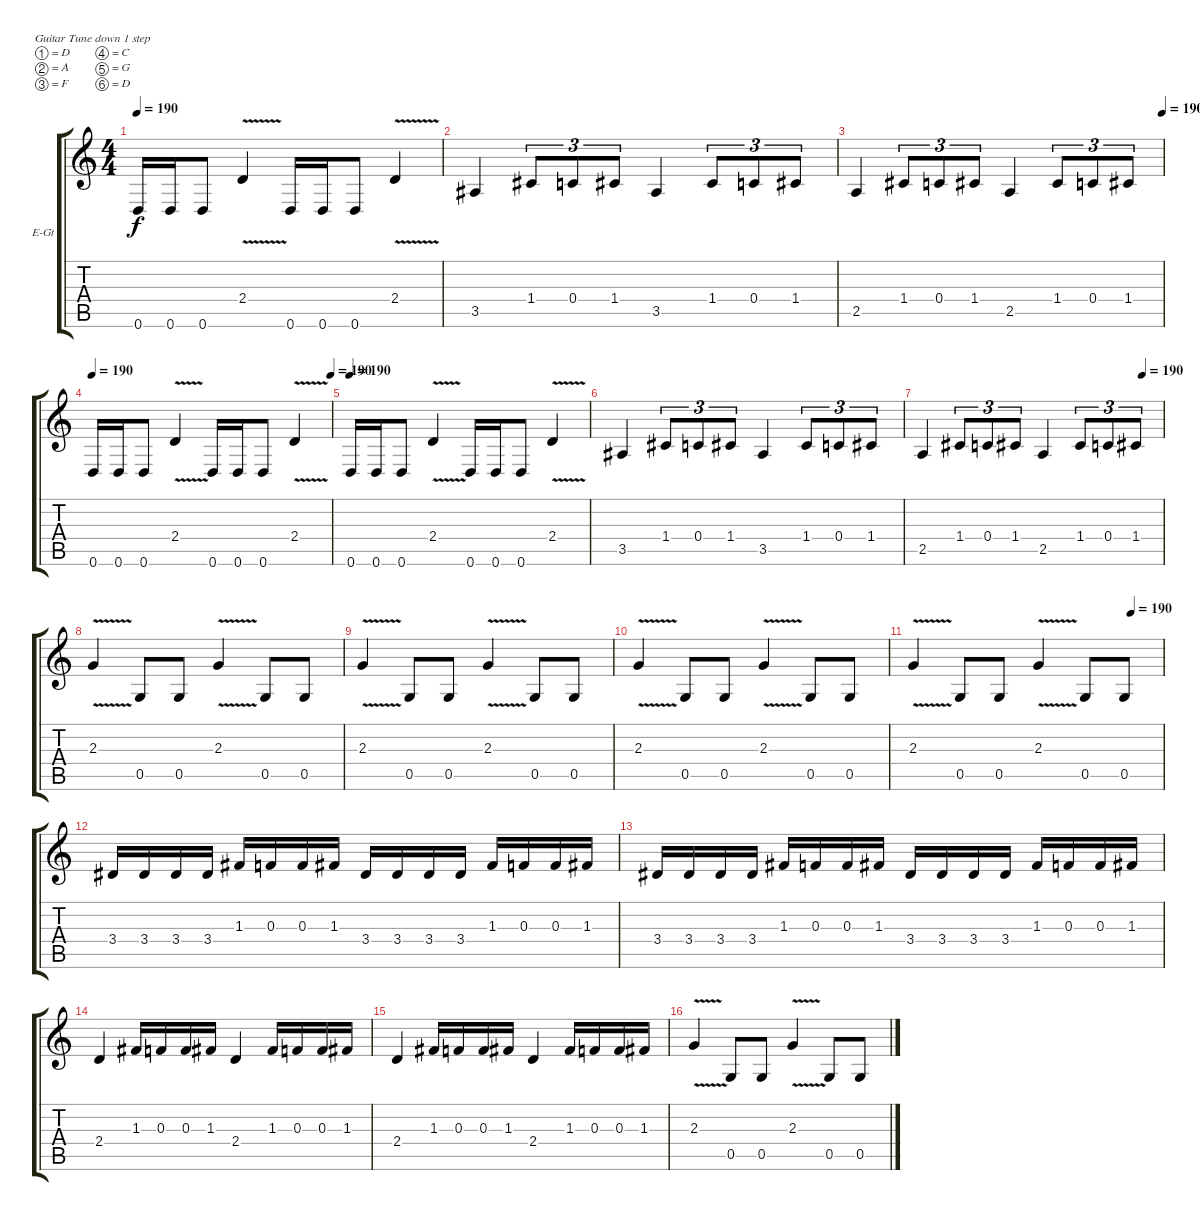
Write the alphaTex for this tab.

\bracketExtendMode groupsimilarinstruments
\firstSystemTrackNameOrientation horizontal
\otherSystemsTrackNameOrientation horizontal
\track ("Paul - Guitar 1" "E-Gt") {instrument distortionguitar}
\staff {score tabs}
\tuning (D4 A3 F3 C3 G2 D2)
\ts (4 4)
\tempo 190
\clef g2
\ks c
0.6.16{dy f} 0.6.16 0.6.8 2.4{v}.4 0.6.16 0.6.16 0.6.8 2.4{v}.4 |
3.5.4 1.4.8{tu (3 2)} 0.4.8{tu (3 2)} 1.4.8{tu (3 2)} 3.5.4 1.4.8{tu (3 2)} 0.4.8{tu (3 2)} 1.4.8{tu (3 2)} |
\tempo (190 1)
2.5.4 1.4.8{tu (3 2)} 0.4.8{tu (3 2)} 1.4.8{tu (3 2)} 2.5.4 1.4.8{tu (3 2)} 0.4.8{tu (3 2)} 1.4.8{tu (3 2)} |
\tempo 190
\tempo (190 1)
0.6.16 0.6.16 0.6.8 2.4{v}.4 0.6.16 0.6.16 0.6.8 2.4{v}.4 |
\tempo 190
0.6.16 0.6.16 0.6.8 2.4{v}.4 0.6.16 0.6.16 0.6.8 2.4{v}.4 |
3.5.4 1.4.8{tu (3 2)} 0.4.8{tu (3 2)} 1.4.8{tu (3 2)} 3.5.4 1.4.8{tu (3 2)} 0.4.8{tu (3 2)} 1.4.8{tu (3 2)} |
\tempo (190 0.916667)
2.5.4 1.4.8{tu (3 2)} 0.4.8{tu (3 2)} 1.4.8{tu (3 2)} 2.5.4 1.4.8{tu (3 2)} 0.4.8{tu (3 2)} 1.4.8{tu (3 2)} |
2.3{v}.4 0.5.8 0.5.8 2.3{v}.4 0.5.8 0.5.8 |
2.3{v}.4 0.5.8 0.5.8 2.3{v}.4 0.5.8 0.5.8 |
2.3{v}.4 0.5.8 0.5.8 2.3{v}.4 0.5.8 0.5.8 |
\tempo (190 0.875)
2.3{v}.4 0.5.8 0.5.8 2.3{v}.4 0.5.8 0.5.8 |
3.4.16 3.4.16 3.4.16 3.4.16 1.3.16 0.3.16 0.3.16 1.3.16 3.4.16 3.4.16 3.4.16 3.4.16 1.3.16 0.3.16 0.3.16 1.3.16 |
3.4.16 3.4.16 3.4.16 3.4.16 1.3.16 0.3.16 0.3.16 1.3.16 3.4.16 3.4.16 3.4.16 3.4.16 1.3.16 0.3.16 0.3.16 1.3.16 |
2.4.4 1.3.16 0.3.16 0.3.16 1.3.16 2.4.4 1.3.16 0.3.16 0.3.16 1.3.16 |
2.4.4 1.3.16 0.3.16 0.3.16 1.3.16 2.4.4 1.3.16 0.3.16 0.3.16 1.3.16 |
2.3{v}.4 0.5.8 0.5.8 2.3{v}.4 0.5.8 0.5.8
